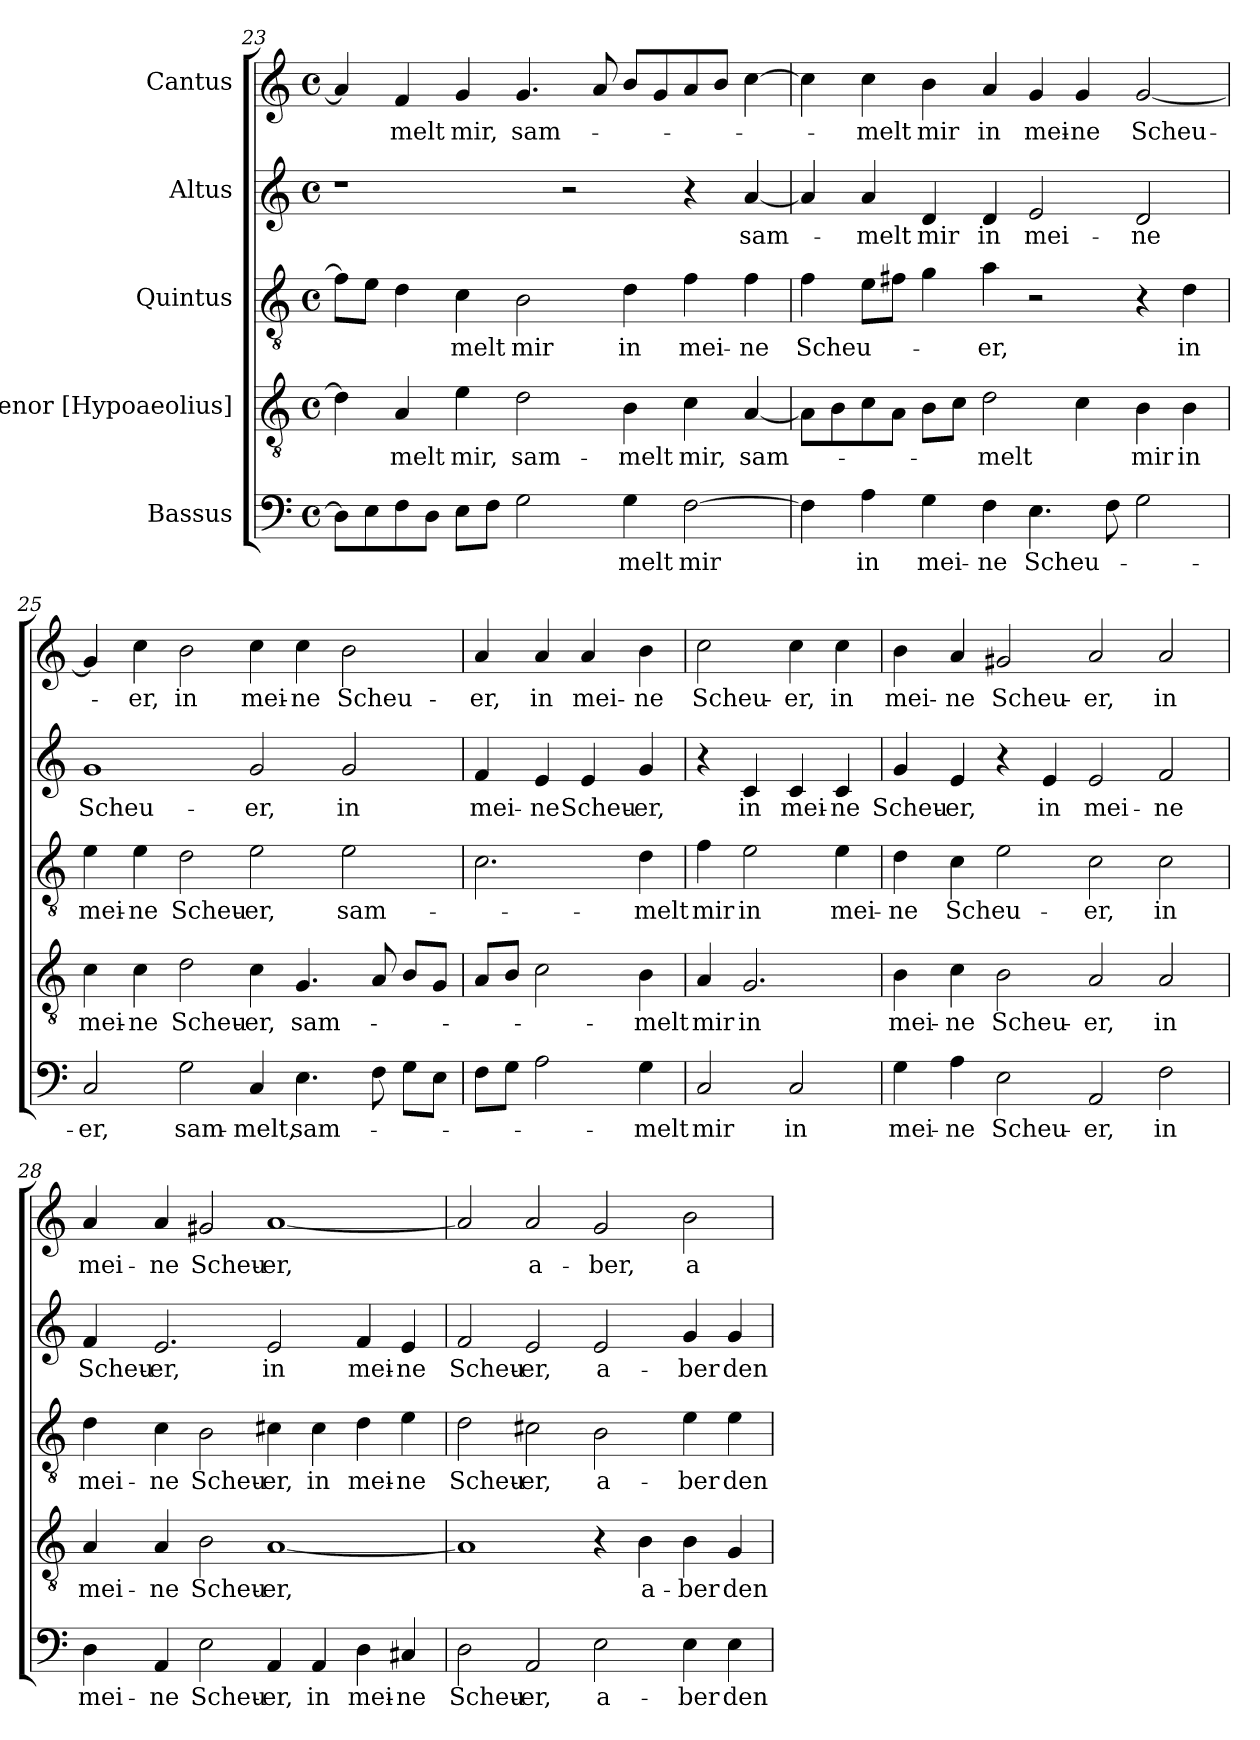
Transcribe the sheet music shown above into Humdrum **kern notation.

**kern	**text	**kern	**text	**kern	**text	**kern	**text	**kern	**text
*part5	*part5	*part4	*part4	*part3	*part3	*part2	*part2	*part1	*part1
*staff5	*staff5	*staff4	*staff4	*staff3	*staff3	*staff2	*staff2	*staff1	*staff1
*I"Bassus	*	*I"Tenor [Hypoaeolius]	*	*I"Quintus	*	*I"Altus	*	*I"Cantus	*
*clefF4	*	*clefGv2	*	*clefGv2	*	*clefG2	*	*clefG2	*
*k[]	*	*k[]	*	*k[]	*	*k[]	*	*k[]	*
*M4/2	*	*M4/2	*	*M4/2	*	*M4/2	*	*M4/2	*
*met(c)	*	*met(c)	*	*met(c)	*	*met(c)	*	*met(c)	*
=23	=23	=23	=23	=23	=23	=23	=23	=23	=23
8D\L]	.	4d\]	.	8f\L]	.	1r	.	4a/]	.
8E\	.	.	.	8e\J	.	.	.	.	.
!	!	!	!LO:LY:b	!	!	!	!	!	!LO:LY:b
8F\	.	4A/	-melt	4d\	.	.	.	4f/	-melt
8D\J	.	.	.	.	.	.	.	.	.
!	!	!	!LO:LY:b	!	!LO:LY:b	!	!	!	!LO:LY:b
8E\L	.	4e\	mir,	4c\	-melt	.	.	4g/	mir,
8F\J	.	.	.	.	.	.	.	.	.
!	!	!	!LO:LY:b	!	!LO:LY:b	!	!	!	!LO:LY:b
2G\	.	2d\	sam-	2B\	mir	.	.	4.g/	sam-
.	.	.	.	.	.	2r	.	.	.
.	.	.	.	.	.	.	.	8a/	.
!	!LO:LY:b	!	!LO:LY:b	!	!LO:LY:b	!	!	!	!
4G\	-melt	4B\	-melt	4d\	in	.	.	8b/L	.
.	.	.	.	.	.	.	.	8g/	.
!	!LO:LY:b	!	!LO:LY:b	!	!LO:LY:b	!	!	!	!
[2F\	mir	4c\	mir,	4f\	mei-	4r	.	8a/	.
.	.	.	.	.	.	.	.	8b/J	.
!	!	!	!LO:LY:b	!	!LO:LY:b	!	!LO:LY:b	!	!
.	.	[4A/	sam-	4f\	-ne	[4a/	sam-	[4cc\	.
!!LO:LB:g=z
=24	=24	=24	=24	=24	=24	=24	=24	=24	=24
!	!	!	!	!	!LO:LY:b	!	!	!	!
4F\]	.	8A\L]	.	4f\	Scheu-	4a/]	.	4cc\]	.
.	.	8B\	.	.	.	.	.	.	.
!	!LO:LY:b	!	!	!	!	!	!LO:LY:b	!	!LO:LY:b
4A\	in	8c\	.	8e\L	.	4a/	-melt	4cc\	-melt
.	.	8A\J	.	8f#X\J	.	.	.	.	.
!	!LO:LY:b	!	!	!	!	!	!LO:LY:b	!	!LO:LY:b
4G\	mei-	8B\L	.	4g\	.	4d/	mir	4b\	mir
.	.	8c\J	.	.	.	.	.	.	.
!	!LO:LY:b	!	!LO:LY:b	!	!LO:LY:b	!	!LO:LY:b	!	!LO:LY:b
4F\	-ne	2d\	-melt	4a\	-er,	4d/	in	4a/	in
!	!LO:LY:b	!	!	!	!	!	!LO:LY:b	!	!LO:LY:b
4.E\	Scheu-	.	.	2r	.	2e/	mei-	4g/	mei-
!	!	!	!	!	!	!	!	!	!LO:LY:b
.	.	4c\	.	.	.	.	.	4g/	-ne
8F\	.	.	.	.	.	.	.	.	.
!	!	!	!LO:LY:b	!	!	!	!LO:LY:b	!	!LO:LY:b
2G\	.	4B\	mir	4r	.	2d/	-ne	[2g/	Scheu-
!	!	!	!LO:LY:b	!	!LO:LY:b	!	!	!	!
.	.	4B\	in	4d\	in	.	.	.	.
=25	=25	=25	=25	=25	=25	=25	=25	=25	=25
!	!LO:LY:b	!	!LO:LY:b	!	!LO:LY:b	!	!LO:LY:b	!	!
2C/	er,	4c\	mei-	4e\	mei-	1g	Scheu-	4g/]	.
!	!	!	!LO:LY:b	!	!LO:LY:b	!	!	!	!LO:LY:b
.	.	4c\	-ne	4e\	-ne	.	.	4cc\	er,
!	!LO:LY:b	!	!LO:LY:b	!	!LO:LY:b	!	!	!	!LO:LY:b
2G\	sam-	2d\	Scheu-	2d\	Scheu-	.	.	2b\	in
!	!LO:LY:b	!	!LO:LY:b	!	!LO:LY:b	!	!LO:LY:b	!	!LO:LY:b
4C/	-melt,	4c\	-er,	2e\	-er,	2g/	-er,	4cc\	mei-
!	!LO:LY:b	!	!LO:LY:b	!	!	!	!	!	!LO:LY:b
4.E\	sam-	4.G/	sam-	.	.	.	.	4cc\	-ne
!	!	!	!	!	!LO:LY:b	!	!LO:LY:b	!	!LO:LY:b
.	.	.	.	2e\	sam-	2g/	in	2b\	Scheu-
8F\	.	8A/	.	.	.	.	.	.	.
8G\L	.	8B/L	.	.	.	.	.	.	.
8E\J	.	8G/J	.	.	.	.	.	.	.
=26	=26	=26	=26	=26	=26	=26	=26	=26	=26
!	!	!	!	!	!	!	!LO:LY:b	!	!LO:LY:b
8F\L	.	8A/L	.	2.c\	.	4f/	mei-	4a/	-er,
8G\J	.	8B/J	.	.	.	.	.	.	.
!	!	!	!	!	!	!	!LO:LY:b	!	!LO:LY:b
2A\	.	2c\	.	.	.	4e/	-ne	4a/	in
!	!	!	!	!	!	!	!LO:LY:b	!	!LO:LY:b
.	.	.	.	.	.	4e/	Scheu-	4a/	mei-
!	!LO:LY:b	!	!LO:LY:b	!	!LO:LY:b	!	!LO:LY:b	!	!LO:LY:b
4G\	-melt	4B\	-melt	4d\	-melt	4g/	-er,	4b\	-ne
!!LO:PB:g=z
=26X3	=26X3	=26X3	=26X3	=26X3	=26X3	=26X3	=26X3	=26X3	=26X3
!	!LO:LY:b	!	!LO:LY:b	!	!LO:LY:b	!	!	!	!LO:LY:b
2C/	mir	4A/	mir	4f\	mir	4r	.	2cc\	Scheu-
!	!	!	!LO:LY:b	!	!LO:LY:b	!	!LO:LY:b	!	!
.	.	2.G/	in	2e\	in	4c/	in	.	.
!	!LO:LY:b	!	!	!	!	!	!LO:LY:b	!	!LO:LY:b
2C/	in	.	.	.	.	4c/	mei-	4cc\	-er,
!	!	!	!	!	!LO:LY:b	!	!LO:LY:b	!	!LO:LY:b
.	.	.	.	4e\	mei-	4c/	-ne	4cc\	in
=27	=27	=27	=27	=27	=27	=27	=27	=27	=27
!	!LO:LY:b	!	!LO:LY:b	!	!LO:LY:b	!	!LO:LY:b	!	!LO:LY:b
4G\	mei-	4B\	mei-	4d\	-ne	4g/	Scheu-	4b\	mei-
!	!LO:LY:b	!	!LO:LY:b	!	!LO:LY:b	!	!LO:LY:b	!	!LO:LY:b
4A\	-ne	4c\	-ne	4c\	Scheu-	4e/	-er,	4a/	-ne
!	!LO:LY:b	!	!LO:LY:b	!	!	!	!	!	!LO:LY:b
2E\	Scheu-	2B\	Scheu-	2e\	.	4r	.	2g#X/	Scheu-
!	!	!	!	!	!	!	!LO:LY:b	!	!
.	.	.	.	.	.	4e/	in	.	.
!	!LO:LY:b	!	!LO:LY:b	!	!LO:LY:b	!	!LO:LY:b	!	!LO:LY:b
2AA/	-er,	2A/	-er,	2c\	-er,	2e/	mei-	2a/	-er,
!	!LO:LY:b	!	!LO:LY:b	!	!LO:LY:b	!	!LO:LY:b	!	!LO:LY:b
2F\	in	2A/	in	2c\	in	2f/	-ne	2a/	in
=28	=28	=28	=28	=28	=28	=28	=28	=28	=28
!	!LO:LY:b	!	!LO:LY:b	!	!LO:LY:b	!	!LO:LY:b	!	!LO:LY:b
4D\	mei-	4A/	mei-	4d\	mei-	4f/	Scheu-	4a/	mei-
!	!LO:LY:b	!	!LO:LY:b	!	!LO:LY:b	!	!LO:LY:b	!	!LO:LY:b
4AA/	-ne	4A/	-ne	4c\	-ne	2.e/	-er,	4a/	-ne
!	!LO:LY:b	!	!LO:LY:b	!	!LO:LY:b	!	!	!	!LO:LY:b
2E\	Scheu-	2B\	Scheu-	2B\	Scheu-	.	.	2g#X/	Scheu-
!	!LO:LY:b	!	!LO:LY:b	!	!LO:LY:b	!	!LO:LY:b	!	!LO:LY:b
4AA/	-er,	[1A	-er,	4c#X\	-er,	2e/	in	[1a	-er,
!	!LO:LY:b	!	!	!	!LO:LY:b	!	!	!	!
4AA/	in	.	.	4c#\	in	.	.	.	.
!	!LO:LY:b	!	!	!	!LO:LY:b	!	!LO:LY:b	!	!
4D\	mei-	.	.	4d\	mei-	4f/	mei-	.	.
!	!LO:LY:b	!	!	!	!LO:LY:b	!	!LO:LY:b	!	!
4C#X/	-ne	.	.	4e\	-ne	4e/	-ne	.	.
!!LO:LB:g=z
=29	=29	=29	=29	=29	=29	=29	=29	=29	=29
!	!LO:LY:b	!	!	!	!LO:LY:b	!	!LO:LY:b	!	!
2D\	Scheu-	1A]	.	2d\	Scheu-	2f/	Scheu-	2a/]	.
!	!LO:LY:b	!	!	!	!LO:LY:b	!	!LO:LY:b	!	!LO:LY:b
2AA/	-er,	.	.	2c#X\	-er,	2e/	-er,	2a/	a-
!	!LO:LY:b	!	!	!	!LO:LY:b	!	!LO:LY:b	!	!LO:LY:b
2E\	a-	4r	.	2B\	a-	2e/	a-	2g/	-ber,
!	!	!	!LO:LY:b	!	!	!	!	!	!
.	.	4B\	a-	.	.	.	.	.	.
!	!LO:LY:b	!	!LO:LY:b	!	!LO:LY:b	!	!LO:LY:b	!	!LO:LY:b
4E\	-ber	4B\	-ber	4e\	-ber	4g/	-ber	2b\	a-
!	!LO:LY:b	!	!LO:LY:b	!	!LO:LY:b	!	!LO:LY:b	!	!
4E\	den	4G/	den	4e\	den	4g/	den	.	.
=	=	=	=	=	=	=	=	=	=
*-	*-	*-	*-	*-	*-	*-	*-	*-	*-
